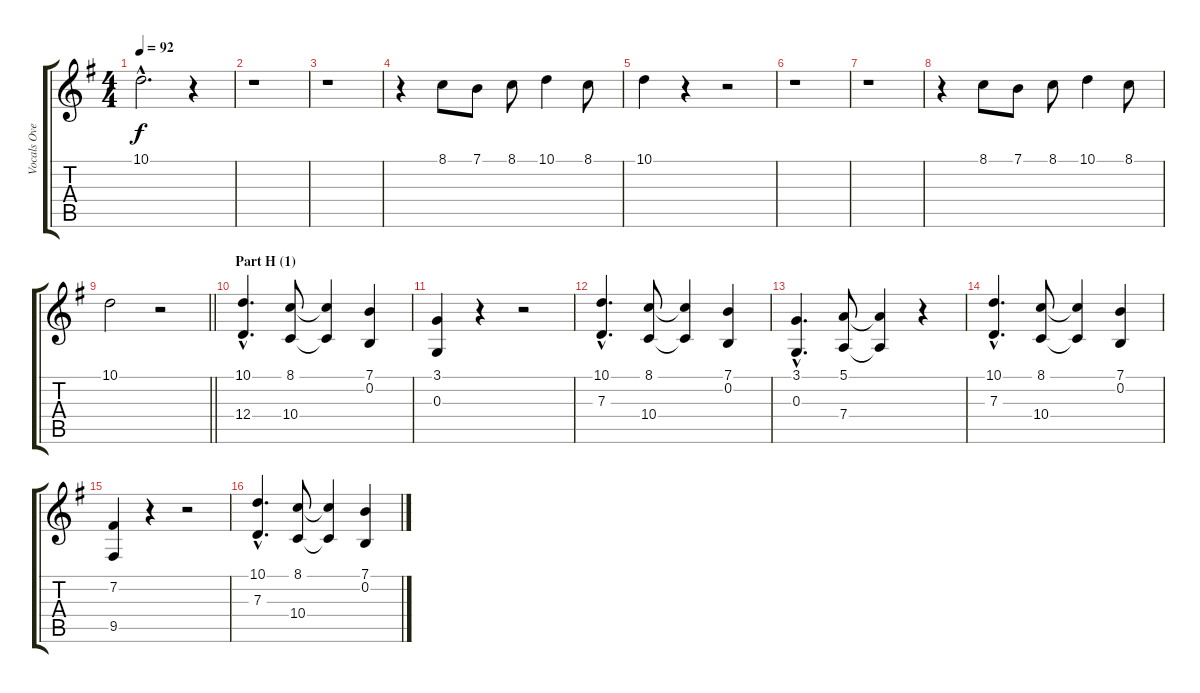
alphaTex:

\track ("Vocals Overdub" "Vocals Ove") {instrument trumpet}
\staff {score tabs}
\tuning (E4 B3 G3 D3 A2 E2) {hide}
\ts (4 4)
\tempo 92
\clef g2
\ks g
10.1{hac}.2{d dy f} r.4 |
r.1 |
r.1 |
r.4 8.1.8 7.1.8 8.1.8 10.1.4 8.1.8 |
10.1.4 r.4 r.2 |
r.1 |
r.1 |
r.4 8.1.8 7.1.8 8.1.8 10.1.4 8.1.8 |
\barLineRight lightlight
10.1.2 r.2 |
\section ("" "Part H (1)")
(10.1{hac} 12.4{hac}).4{d} (8.1 10.4).8 (8.1{t} 10.4{t}).4 (7.1 0.2).4 |
(3.1 0.3).4 r.4 r.2 |
(10.1{hac} 7.3{hac}).4{d} (8.1 10.4).8 (8.1{t} 10.4{t}).4 (7.1 0.2).4 |
(3.1{hac} 0.3{hac}).4{d} (5.1 7.4).8 (5.1{t} 7.4{t}).4 r.4 |
(10.1{hac} 7.3{hac}).4{d} (8.1 10.4).8 (8.1{t} 10.4{t}).4 (7.1 0.2).4 |
(7.2 9.5).4 r.4 r.2 |
(10.1{hac} 7.3{hac}).4{d} (8.1 10.4).8 (8.1{t} 10.4{t}).4 (7.1 0.2).4
